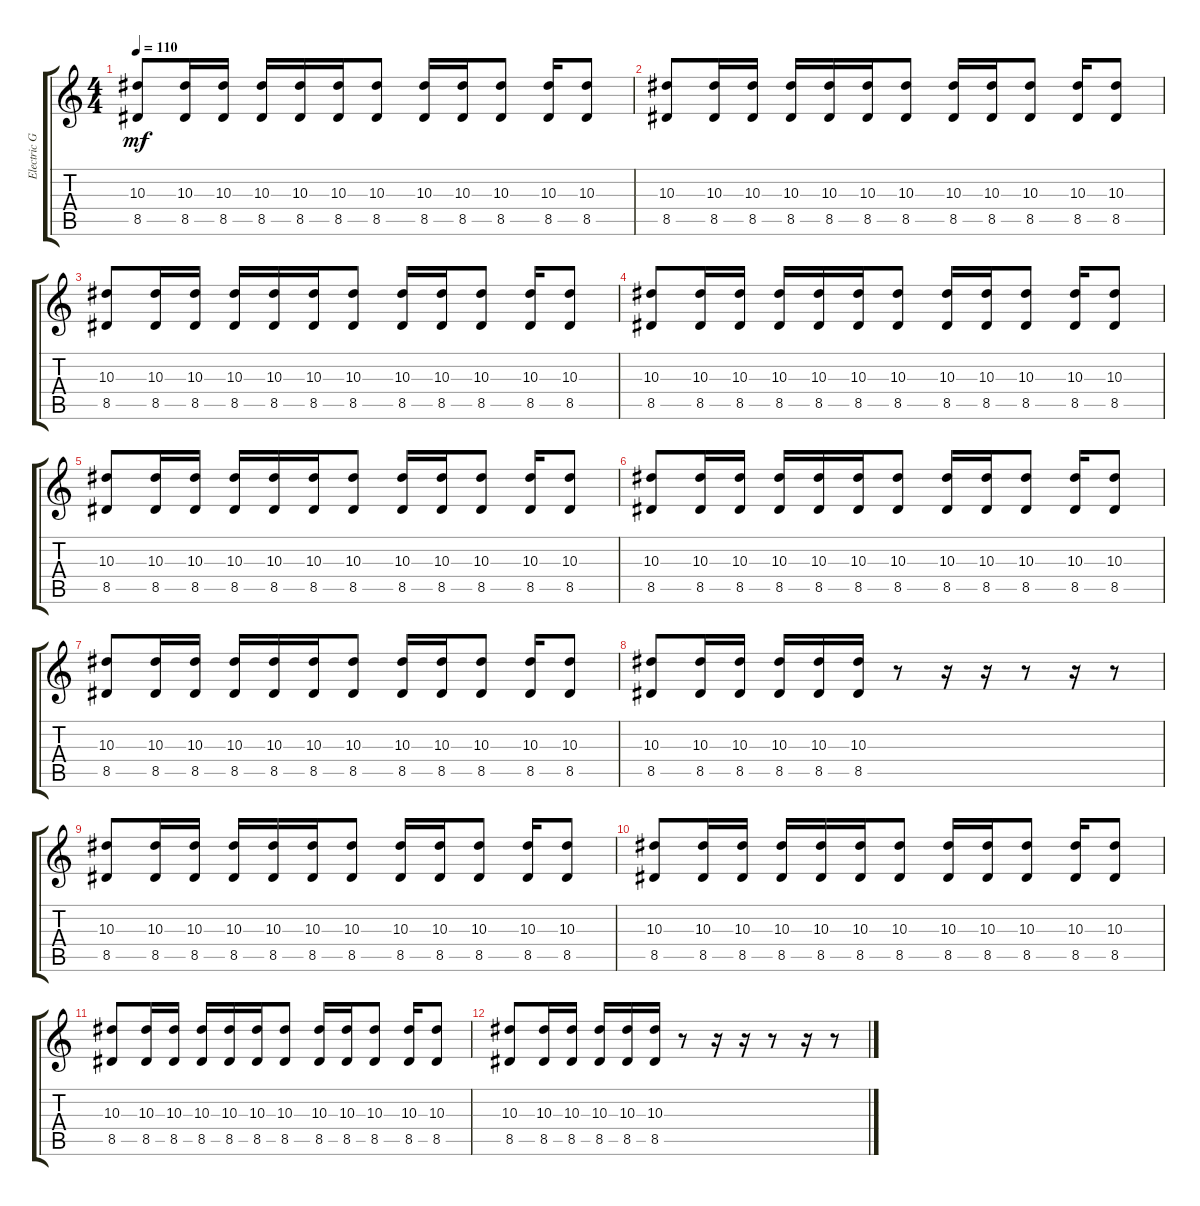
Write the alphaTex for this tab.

\track ("Electric Guitar" "Electric G") {instrument distortionguitar}
\staff {score tabs}
\tuning (D4 A3 F3 C3 G2 C2) {hide}
\ts (4 4)
\tempo 110
\clef g2
\ks c
(10.3 8.5).8{dy mf instrument distortionguitar} (10.3 8.5).16 (10.3 8.5).16 (10.3 8.5).16 (10.3 8.5).16 (10.3 8.5).16 (10.3 8.5).8 (10.3 8.5).16 (10.3 8.5).16 (10.3 8.5).8 (10.3 8.5).16 (10.3 8.5).8 |
(10.3 8.5).8 (10.3 8.5).16 (10.3 8.5).16 (10.3 8.5).16 (10.3 8.5).16 (10.3 8.5).16 (10.3 8.5).8 (10.3 8.5).16 (10.3 8.5).16 (10.3 8.5).8 (10.3 8.5).16 (10.3 8.5).8 |
(10.3 8.5).8 (10.3 8.5).16 (10.3 8.5).16 (10.3 8.5).16 (10.3 8.5).16 (10.3 8.5).16 (10.3 8.5).8 (10.3 8.5).16 (10.3 8.5).16 (10.3 8.5).8 (10.3 8.5).16 (10.3 8.5).8 |
(10.3 8.5).8 (10.3 8.5).16 (10.3 8.5).16 (10.3 8.5).16 (10.3 8.5).16 (10.3 8.5).16 (10.3 8.5).8 (10.3 8.5).16 (10.3 8.5).16 (10.3 8.5).8 (10.3 8.5).16 (10.3 8.5).8 |
(10.3 8.5).8 (10.3 8.5).16 (10.3 8.5).16 (10.3 8.5).16 (10.3 8.5).16 (10.3 8.5).16 (10.3 8.5).8 (10.3 8.5).16 (10.3 8.5).16 (10.3 8.5).8 (10.3 8.5).16 (10.3 8.5).8 |
(10.3 8.5).8 (10.3 8.5).16 (10.3 8.5).16 (10.3 8.5).16 (10.3 8.5).16 (10.3 8.5).16 (10.3 8.5).8 (10.3 8.5).16 (10.3 8.5).16 (10.3 8.5).8 (10.3 8.5).16 (10.3 8.5).8 |
(10.3 8.5).8 (10.3 8.5).16 (10.3 8.5).16 (10.3 8.5).16 (10.3 8.5).16 (10.3 8.5).16 (10.3 8.5).8 (10.3 8.5).16 (10.3 8.5).16 (10.3 8.5).8 (10.3 8.5).16 (10.3 8.5).8 |
(10.3 8.5).8 (10.3 8.5).16 (10.3 8.5).16 (10.3 8.5).16 (10.3 8.5).16 (10.3 8.5).16 r.8 r.16 r.16 r.8 r.16 r.8 |
(10.3 8.5).8 (10.3 8.5).16 (10.3 8.5).16 (10.3 8.5).16 (10.3 8.5).16 (10.3 8.5).16 (10.3 8.5).8 (10.3 8.5).16 (10.3 8.5).16 (10.3 8.5).8 (10.3 8.5).16 (10.3 8.5).8 |
(10.3 8.5).8 (10.3 8.5).16 (10.3 8.5).16 (10.3 8.5).16 (10.3 8.5).16 (10.3 8.5).16 (10.3 8.5).8 (10.3 8.5).16 (10.3 8.5).16 (10.3 8.5).8 (10.3 8.5).16 (10.3 8.5).8 |
(10.3 8.5).8 (10.3 8.5).16 (10.3 8.5).16 (10.3 8.5).16 (10.3 8.5).16 (10.3 8.5).16 (10.3 8.5).8 (10.3 8.5).16 (10.3 8.5).16 (10.3 8.5).8 (10.3 8.5).16 (10.3 8.5).8 |
(10.3 8.5).8 (10.3 8.5).16 (10.3 8.5).16 (10.3 8.5).16 (10.3 8.5).16 (10.3 8.5).16 r.8 r.16 r.16 r.8 r.16 r.8
